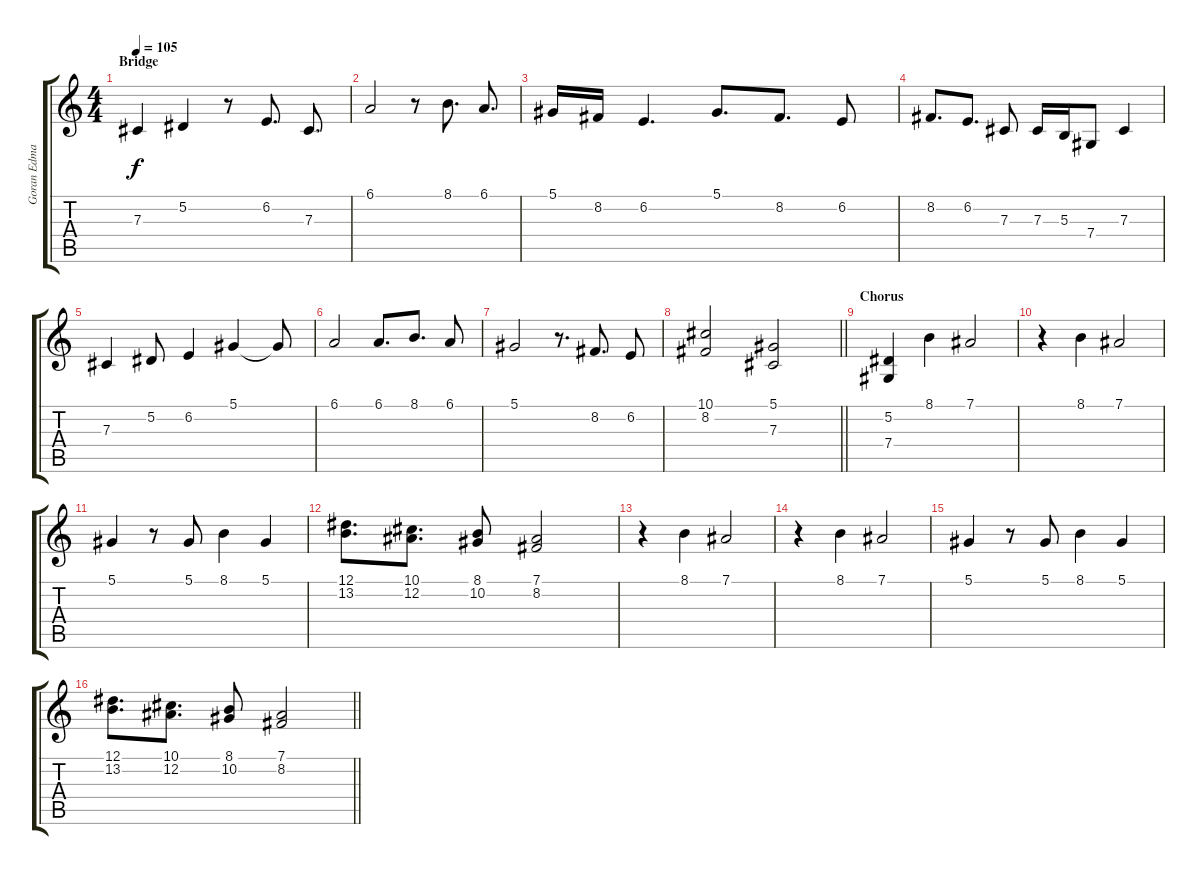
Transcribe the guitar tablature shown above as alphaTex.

\track ("Goran Edman" "Goran Edma") {instrument lead2sawtooth}
\staff {score tabs}
\tuning (Eb4 Bb3 Gb3 Db3 Ab2 Eb2) {hide}
\ts (4 4)
\section ("" "Bridge")
\tempo 105
\clef g2
\ks c
7.3.4{dy f} 5.2.4 r.8 6.2.8{d} 7.3.8{d} |
6.1.2 r.8 8.1.8{d} 6.1.8{d} |
5.1.16 8.2.16 6.2.4{d} 5.1.8{d} 8.2.8{d} 6.2.8 |
8.2.8{d} 6.2.8{d} 7.3.8 7.3.16 5.3.16 7.4.8 7.3.4 |
7.3.4 5.2.8 6.2.4 5.1.4 5.1{t}.8 |
6.1.2 6.1.8{d} 8.1.8{d} 6.1.8 |
5.1.2 r.8{d} 8.2.8{d} 6.2.8 |
\barLineRight lightlight
(10.1 8.2).2 (5.1 7.3).2 |
\section ("" "Chorus")
(5.2 7.4).4 8.1.4 7.1.2 |
r.4 8.1.4 7.1.2 |
5.1.4 r.8 5.1.8 8.1.4 5.1.4 |
(12.1 13.2).8{d} (10.1 12.2).8{d} (8.1 10.2).8 (7.1 8.2).2 |
r.4 8.1.4 7.1.2 |
r.4 8.1.4 7.1.2 |
5.1.4 r.8 5.1.8 8.1.4 5.1.4 |
\barLineRight lightlight
(12.1 13.2).8{d} (10.1 12.2).8{d} (8.1 10.2).8 (7.1 8.2).2
